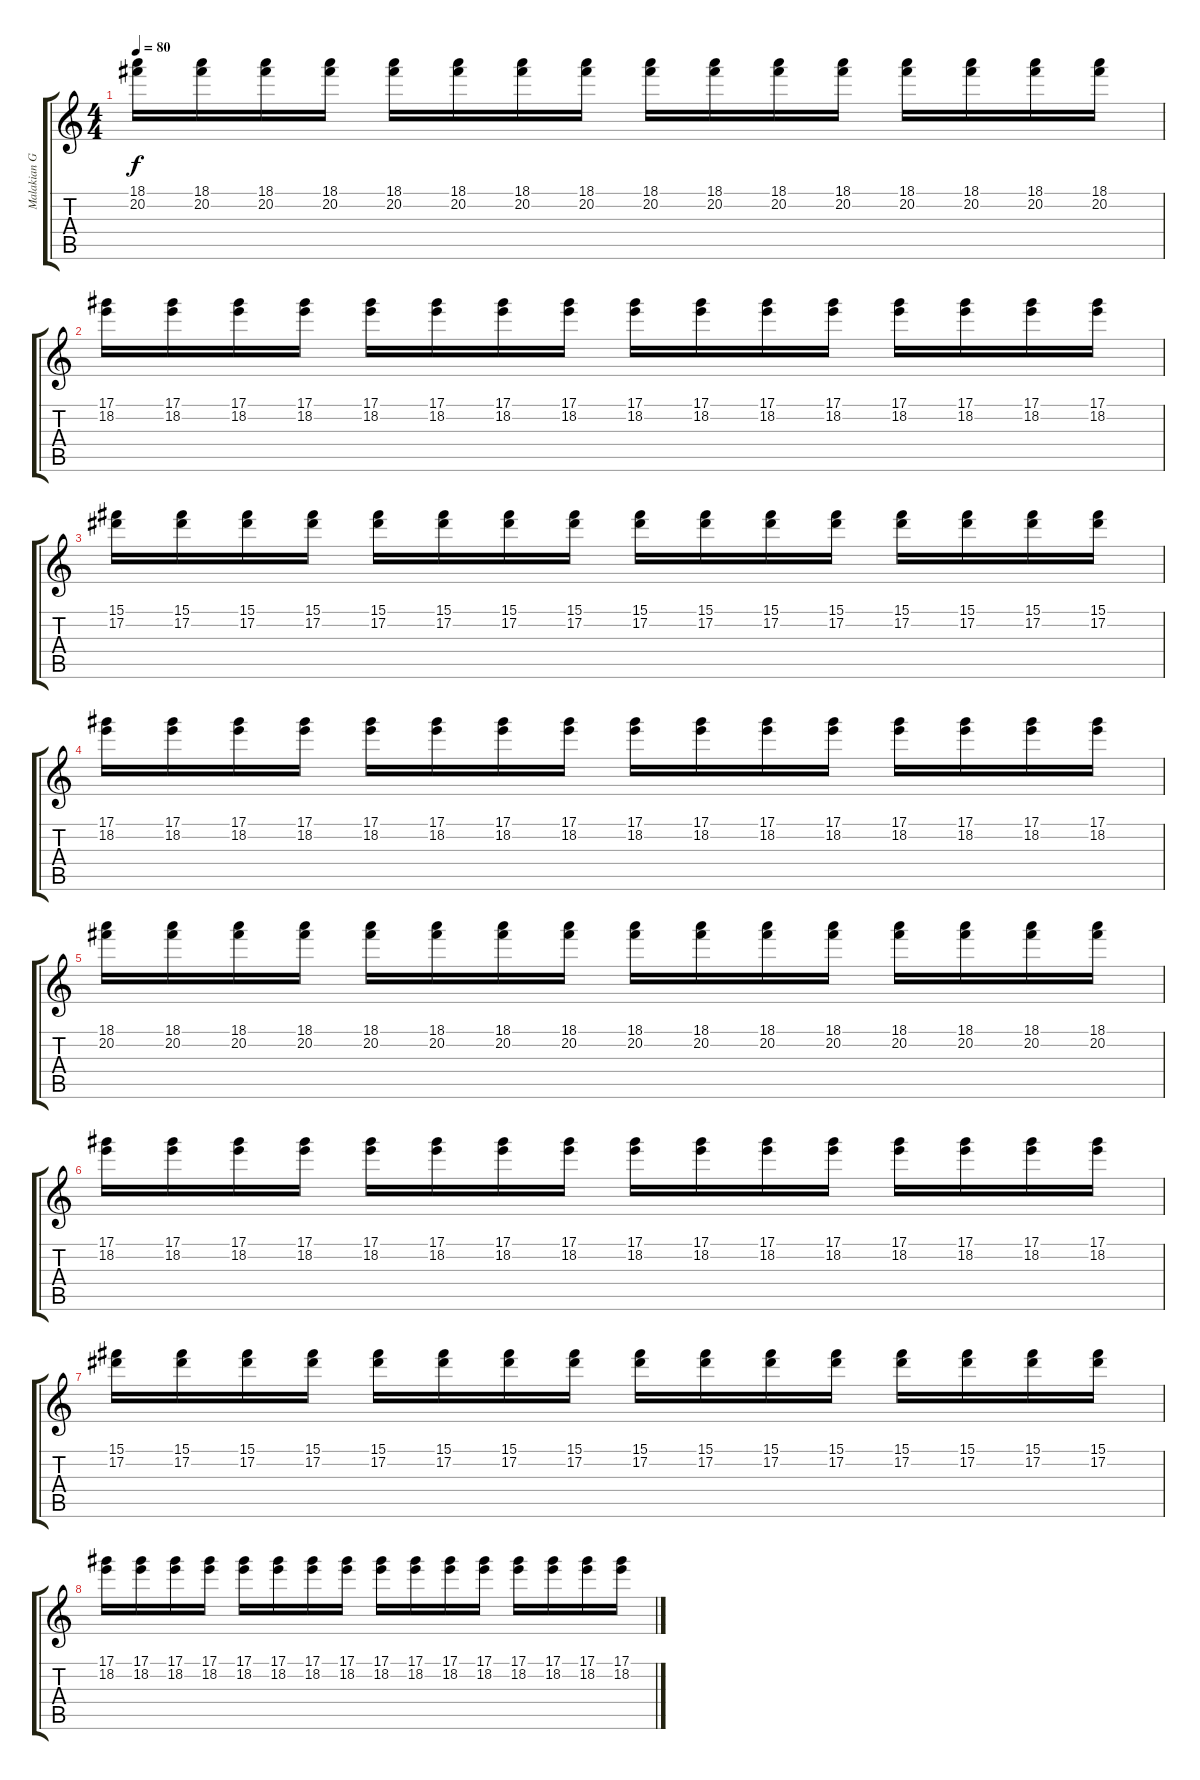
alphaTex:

\track ("Malakian Gtr 3" "Malakian G") {instrument electricguitarjazz}
\staff {score tabs}
\tuning (Eb4 Bb3 Gb3 Db3 Ab2 Db2) {hide}
\ts (4 4)
\tempo 80
\clef g2
\ks c
(18.1 20.2).16{dy f} (18.1 20.2).16 (18.1 20.2).16 (18.1 20.2).16 (18.1 20.2).16 (18.1 20.2).16 (18.1 20.2).16 (18.1 20.2).16 (18.1 20.2).16 (18.1 20.2).16 (18.1 20.2).16 (18.1 20.2).16 (18.1 20.2).16 (18.1 20.2).16 (18.1 20.2).16 (18.1 20.2).16 |
(17.1 18.2).16 (17.1 18.2).16 (17.1 18.2).16 (17.1 18.2).16 (17.1 18.2).16 (17.1 18.2).16 (17.1 18.2).16 (17.1 18.2).16 (17.1 18.2).16 (17.1 18.2).16 (17.1 18.2).16 (17.1 18.2).16 (17.1 18.2).16 (17.1 18.2).16 (17.1 18.2).16 (17.1 18.2).16 |
(15.1 17.2).16 (15.1 17.2).16 (15.1 17.2).16 (15.1 17.2).16 (15.1 17.2).16 (15.1 17.2).16 (15.1 17.2).16 (15.1 17.2).16 (15.1 17.2).16 (15.1 17.2).16 (15.1 17.2).16 (15.1 17.2).16 (15.1 17.2).16 (15.1 17.2).16 (15.1 17.2).16 (15.1 17.2).16 |
(17.1 18.2).16 (17.1 18.2).16 (17.1 18.2).16 (17.1 18.2).16 (17.1 18.2).16 (17.1 18.2).16 (17.1 18.2).16 (17.1 18.2).16 (17.1 18.2).16 (17.1 18.2).16 (17.1 18.2).16 (17.1 18.2).16 (17.1 18.2).16 (17.1 18.2).16 (17.1 18.2).16 (17.1 18.2).16 |
(18.1 20.2).16 (18.1 20.2).16 (18.1 20.2).16 (18.1 20.2).16 (18.1 20.2).16 (18.1 20.2).16 (18.1 20.2).16 (18.1 20.2).16 (18.1 20.2).16 (18.1 20.2).16 (18.1 20.2).16 (18.1 20.2).16 (18.1 20.2).16 (18.1 20.2).16 (18.1 20.2).16 (18.1 20.2).16 |
(17.1 18.2).16 (17.1 18.2).16 (17.1 18.2).16 (17.1 18.2).16 (17.1 18.2).16 (17.1 18.2).16 (17.1 18.2).16 (17.1 18.2).16 (17.1 18.2).16 (17.1 18.2).16 (17.1 18.2).16 (17.1 18.2).16 (17.1 18.2).16 (17.1 18.2).16 (17.1 18.2).16 (17.1 18.2).16 |
(15.1 17.2).16 (15.1 17.2).16 (15.1 17.2).16 (15.1 17.2).16 (15.1 17.2).16 (15.1 17.2).16 (15.1 17.2).16 (15.1 17.2).16 (15.1 17.2).16 (15.1 17.2).16 (15.1 17.2).16 (15.1 17.2).16 (15.1 17.2).16 (15.1 17.2).16 (15.1 17.2).16 (15.1 17.2).16 |
(17.1 18.2).16 (17.1 18.2).16 (17.1 18.2).16 (17.1 18.2).16 (17.1 18.2).16 (17.1 18.2).16 (17.1 18.2).16 (17.1 18.2).16 (17.1 18.2).16 (17.1 18.2).16 (17.1 18.2).16 (17.1 18.2).16 (17.1 18.2).16 (17.1 18.2).16 (17.1 18.2).16 (17.1 18.2).16
